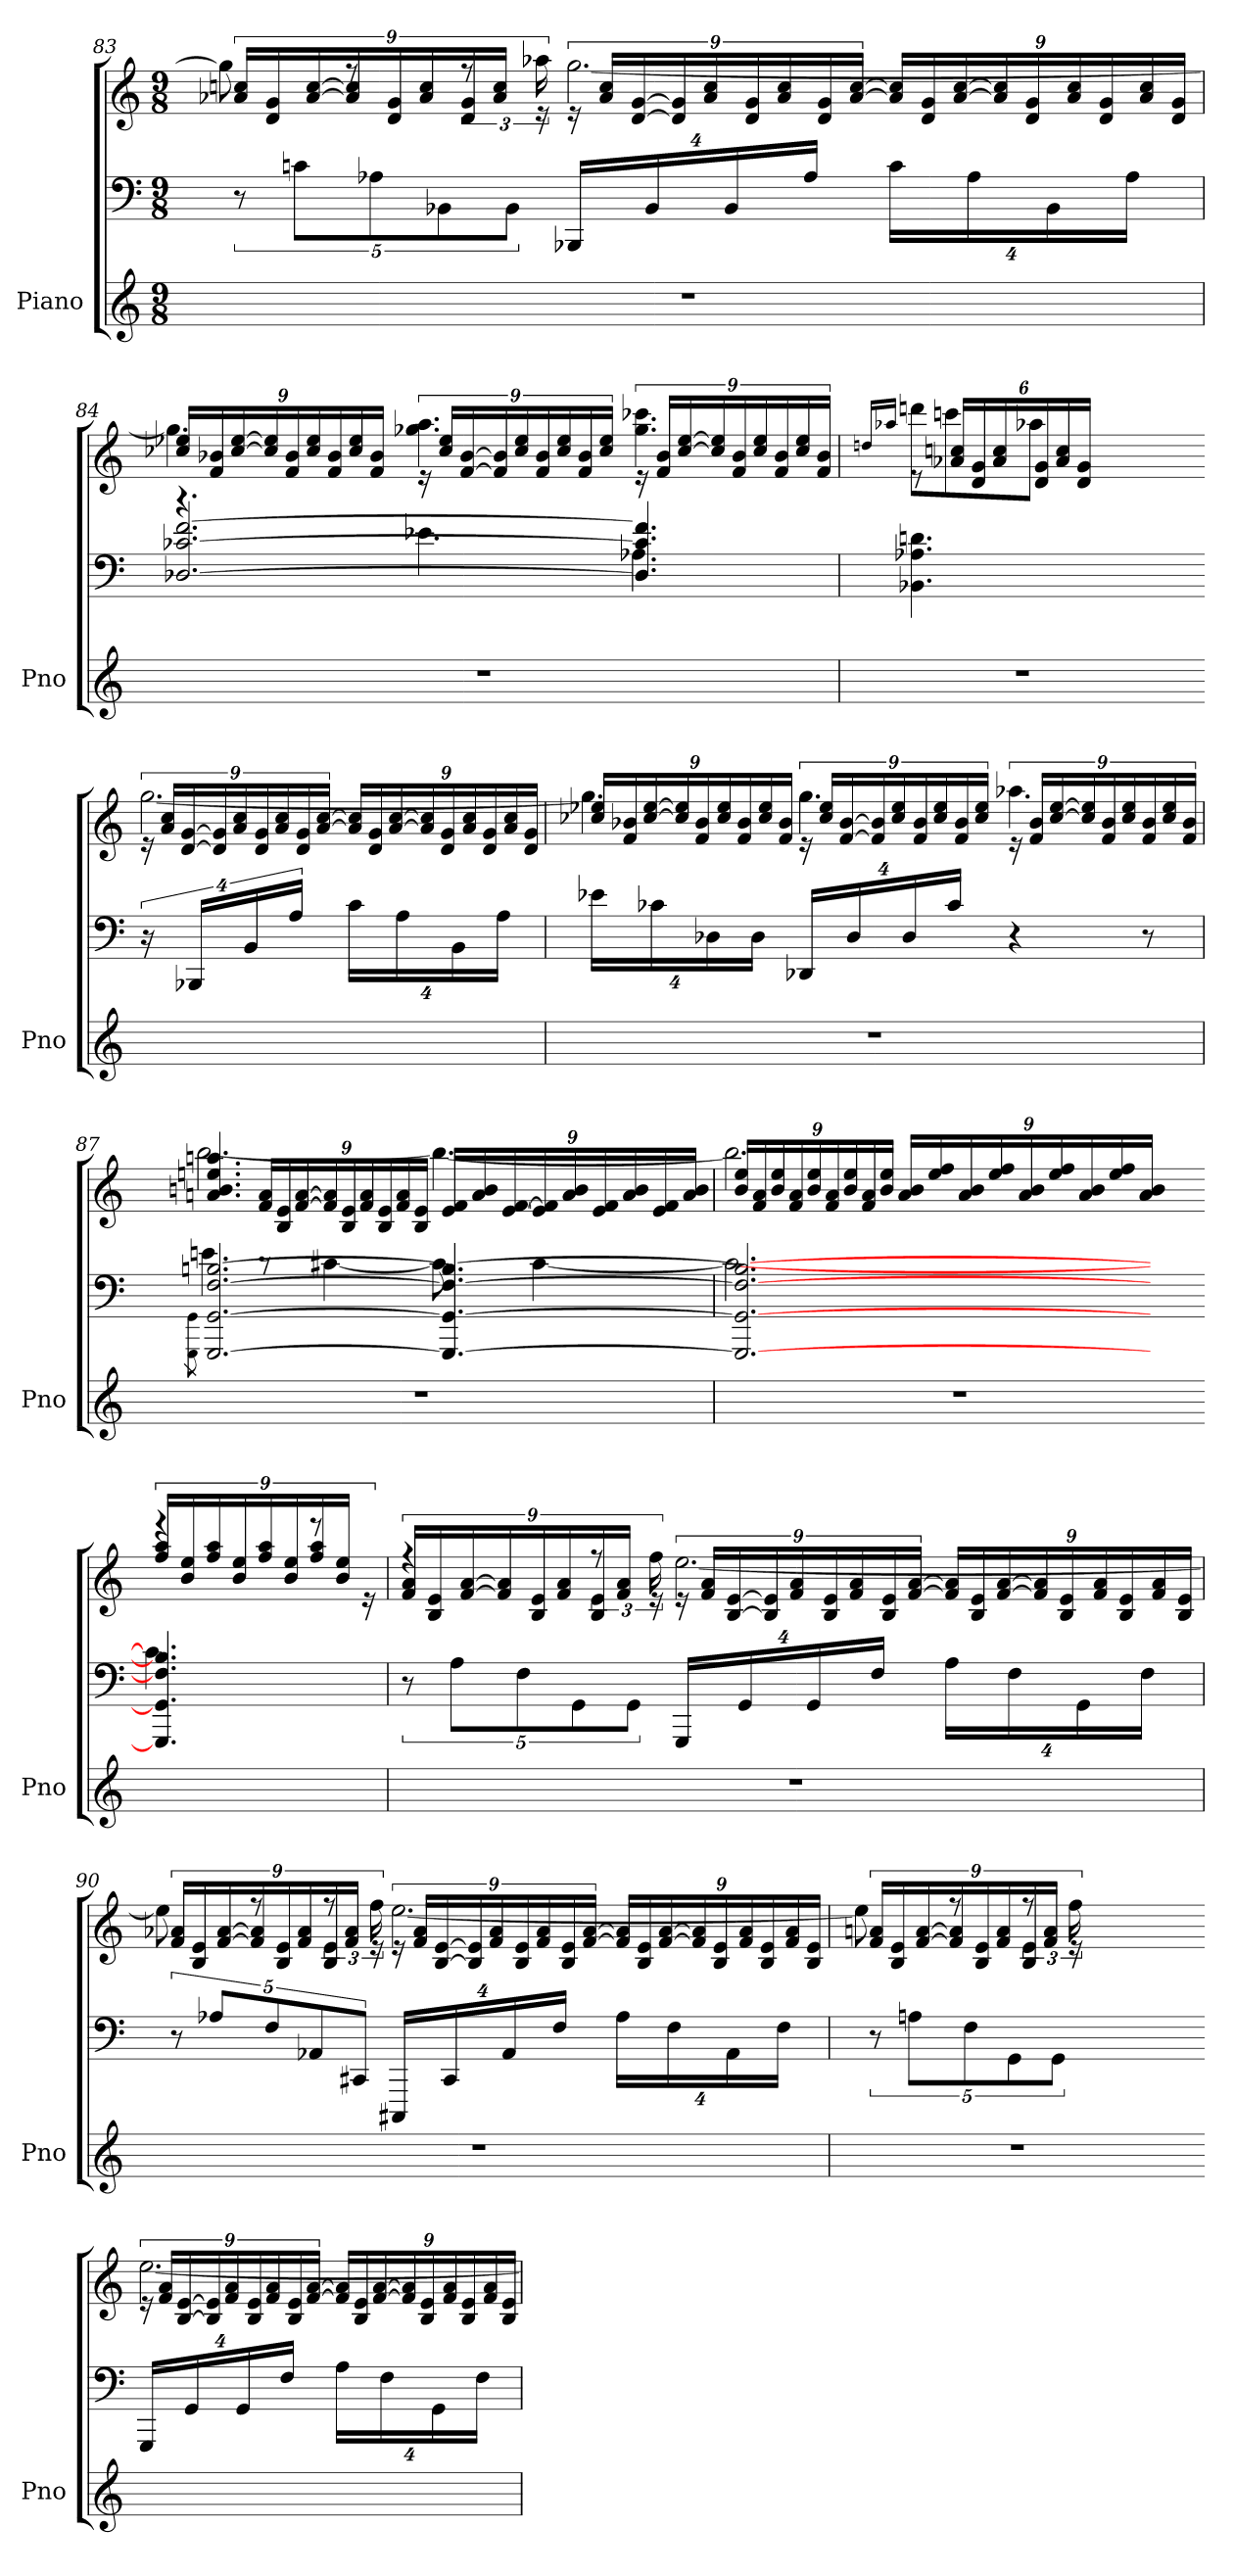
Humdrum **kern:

**kern	**kern	**kern
*part1	*part1	*part1
*staff3	*staff2	*staff1
*I"Piano	*	*
*I'Pno	*	*
*clefG2	*clefF4	*clefG2
*k[]	*k[]	*k[]
*M9/8	*M9/8	*M9/8
=83	=83	=83
*	*	*^
8%9r	40%3r	24a-X 24ccnLL	8gg]
.	.	24d 24g	.
.	40%3cnL	.	.
.	.	[24a- [24cc	.
.	.	24a-] 24cc]	8rff
.	40%3A-X	.	.
.	.	24d 24g	.
.	.	24a- 24cc	.
.	40%3BB-X	.	.
.	.	24d 24g	12rff
.	.	24a- 24ccJJ	.
.	40%3BB-J	.	.
.	.	24re	24aa-X
.	32%3BBB-X/LL	24re	[2.gg
.	.	24a- 24ccLL	.
.	.	[24d [24g	.
.	32%3BB-	.	.
.	.	24d] 24g]	.
.	.	24a- 24cc	.
.	32%3BB-	.	.
.	.	24d 24g	.
.	.	24a- 24cc	.
.	32%3A-JJ	.	.
.	.	24d 24g	.
.	.	[24a- [24ccJJ	.
.	32%3cLL	24a-] 24cc]LL	.
.	.	24d 24g	.
.	.	[24a- [24cc	.
.	32%3A-	.	.
.	.	24a-] 24cc]	.
.	.	24d 24g	.
.	32%3BB-	.	.
.	.	24a- 24cc	.
.	.	24d 24g	.
.	32%3A-JJ	.	.
.	.	24a- 24cc	.
.	.	24d 24gJJ	.
=84	=84	=84	=84
*	*^	*	*
8%9r	[2.D-X [2.c-X [2.f	4.rdd	24cc-X 24ee-XLL	4.gg]
.	.	.	24f 24b-X	.
.	.	.	[24cc- [24ee-	.
.	.	.	24cc-] 24ee-]	.
.	.	.	24f 24b-	.
.	.	.	24cc- 24ee-	.
.	.	.	24f 24b-	.
.	.	.	24cc- 24ee-	.
.	.	.	24f 24b-JJ	.
.	.	4.e-X	24re	4.gg-X 4.aa
.	.	.	24cc- 24ee-LL	.
.	.	.	[24f [24b-	.
.	.	.	24f] 24b-]	.
.	.	.	24cc- 24ee-	.
.	.	.	24f 24b-	.
.	.	.	24cc- 24ee-	.
.	.	.	24f 24b-	.
.	.	.	24cc- 24ee-JJ	.
.	4.D-] 4.c-] 4.f]	4.A-X	24re	4.gg- 4.ccc-X
.	.	.	24f 24b-LL	.
.	.	.	[24cc- [24ee-	.
.	.	.	24cc-] 24ee-]	.
.	.	.	24f 24b-	.
.	.	.	24cc- 24ee-	.
.	.	.	24f 24b-	.
.	.	.	24cc- 24ee-	.
.	.	.	24f 24b-JJ	.
*	*v	*v	*	*
=85	=85	=85	=85
.	.	.	16qddnLL
.	.	.	16qaa-XJJ
8%9r	4.BB-X 4.A-X 4.dn	8re	8dddnL
.	.	24a-X 24ccnLL	8cccn
.	.	24d 24g	.
.	.	24a- 24cc	.
.	.	24d 24g	8aa-XJ
.	.	24a- 24cc	.
.	.	24d 24gJJ	.
.	2.ryy	2.ryy	2.ryy
=-	=-	=-	=-
2.ryy	32%3r	24re	[2.gg
.	.	24a- 24ccLL	.
.	.	[24d [24g	.
.	32%3BBB-X/LL	.	.
.	.	24d] 24g]	.
.	.	24a- 24cc	.
.	32%3BB-	.	.
.	.	24d 24g	.
.	.	24a- 24cc	.
.	32%3A-JJ	.	.
.	.	24d 24g	.
.	.	[24a- [24ccJJ	.
.	32%3cLL	24a-] 24cc]LL	.
.	.	24d 24g	.
.	.	[24a- [24cc	.
.	32%3A-	.	.
.	.	24a-] 24cc]	.
.	.	24d 24g	.
.	32%3BB-	.	.
.	.	24a- 24cc	.
.	.	24d 24g	.
.	32%3A-JJ	.	.
.	.	24a- 24cc	.
.	.	24d 24gJJ	.
=86	=86	=86	=86
8%9r	32%3e-XLL	24cc-X 24ee-XLL	4.gg]
.	.	24f 24b-X	.
.	.	[24cc- [24ee-	.
.	32%3c-X	.	.
.	.	24cc-] 24ee-]	.
.	.	24f 24b-	.
.	32%3D-X	.	.
.	.	24cc- 24ee-	.
.	.	24f 24b-	.
.	32%3D-JJ	.	.
.	.	24cc- 24ee-	.
.	.	24f 24b-JJ	.
.	32%3DD-X/LL	24re	4.gg
.	.	24cc- 24ee-LL	.
.	.	[24f [24b-	.
.	32%3D-	.	.
.	.	24f] 24b-]	.
.	.	24cc- 24ee-	.
.	32%3D-	.	.
.	.	24f 24b-	.
.	.	24cc- 24ee-	.
.	32%3c-JJ	.	.
.	.	24f 24b-	.
.	.	24cc- 24ee-JJ	.
.	4r	24re	4.aa-X
.	.	24f 24b-LL	.
.	.	[24cc- [24ee-	.
.	.	24cc-] 24ee-]	.
.	.	24f 24b-	.
.	.	24cc- 24ee-	.
.	8r	24f 24b-	.
.	.	24cc- 24ee-	.
.	.	24f 24b-JJ	.
=87	=87	=87	=87
.	8qGGG\ 8qGG\	.	.
*	*^	*	*
8%9r	2.GGG_ 2.GG_ [2.F [2.Bn	4.en	4.an 4.bn 4.een 4.aan	[2.bb
.	.	8rc	24f 24aLL	.
.	.	.	24B 24e	.
.	.	.	[24f [24a	.
.	.	[4c#X	24f] 24a]	.
.	.	.	24B 24e	.
.	.	.	24f 24a	.
.	.	.	24B 24e	.
.	.	.	24f 24a	.
.	.	.	24B 24eJJ	.
.	4.GGG_ 4.GG_ 4.F_ 4.B_	8c#]	24e 24fLL	4.bb_
.	.	.	24a 24b	.
.	.	.	[24e [24f	.
.	.	[4c#	24e] 24f]	.
.	.	.	24a 24b	.
.	.	.	24e 24f	.
.	.	.	24a 24b	.
.	.	.	24e 24f	.
.	.	.	24a 24bJJ	.
=88	=88	=88	=88	=88
8%9r	2.GGG_ 2.GG_ 2.F_ 2.B_	2.c#_	24b 24eeLL	2.bb]
.	.	.	24f 24a	.
.	.	.	24b 24ee	.
.	.	.	24f 24a	.
.	.	.	24b 24ee	.
.	.	.	24f 24a	.
.	.	.	24b 24ee	.
.	.	.	24f 24a	.
.	.	.	24b 24eeJJ	.
.	.	.	24a 24bLL	.
.	.	.	24ee 24ff	.
.	.	.	24a 24b	.
.	.	.	24ee 24ff	.
.	.	.	24a 24b	.
.	.	.	24ee 24ff	.
.	.	.	24a 24b	.
.	.	.	24ee 24ff	.
.	.	.	24a 24bJJ	.
.	4.ryy	4.ryy	4.ryy	4.ryy
=-	=-	=-	=-	=-
4.ryy	4.GGG] 4.GG] 4.F] 4.B]	4.c#]	24ff 24aaLL	4reee
.	.	.	24b 24ee	.
.	.	.	24ff 24aa	.
.	.	.	24b 24ee	.
.	.	.	24ff 24aa	.
.	.	.	24b 24ee	.
.	.	.	24ff 24aa	8reee
.	.	.	24b 24eeJJ	.
.	.	.	24re	.
*	*v	*v	*	*
=89	=89	=89	=89
8%9r	40%3r	24f 24aLL	4rff
.	.	24B 24e	.
.	40%3AL	.	.
.	.	[24f [24a	.
.	.	24f] 24a]	.
.	40%3F	.	.
.	.	24B 24e	.
.	.	24f 24a	.
.	40%3GG	.	.
.	.	24B 24e	12rff
.	.	24f 24aJJ	.
.	40%3GGJ	.	.
.	.	24re	24ff
.	32%3GGG/LL	24re	[2.ee
.	.	24f 24aLL	.
.	.	[24B [24e	.
.	32%3GG	.	.
.	.	24B] 24e]	.
.	.	24f 24a	.
.	32%3GG	.	.
.	.	24B 24e	.
.	.	24f 24a	.
.	32%3FJJ	.	.
.	.	24B 24e	.
.	.	[24f [24aJJ	.
.	32%3ALL	24f] 24a]LL	.
.	.	24B 24e	.
.	.	[24f [24a	.
.	32%3F	.	.
.	.	24f] 24a]	.
.	.	24B 24e	.
.	32%3GG	.	.
.	.	24f 24a	.
.	.	24B 24e	.
.	32%3FJJ	.	.
.	.	24f 24a	.
.	.	24B 24eJJ	.
=90	=90	=90	=90
8%9r	40%3r	24f 24a-XLL	8ee]
.	.	24B 24e	.
.	40%3A-X/L	.	.
.	.	[24f [24a-	.
.	.	24f] 24a-]	8rff
.	40%3F	.	.
.	.	24B 24e	.
.	.	24f 24a-	.
.	40%3AA-X	.	.
.	.	24B 24e	12rff
.	.	24f 24a-JJ	.
.	40%3CC#XJ	.	.
.	.	24re	24ff
.	32%3CCC#X/LL	24re	[2.ee
.	.	24f 24a-LL	.
.	.	[24B [24e	.
.	32%3CC#	.	.
.	.	24B] 24e]	.
.	.	24f 24a-	.
.	32%3AA-	.	.
.	.	24B 24e	.
.	.	24f 24a-	.
.	32%3FJJ	.	.
.	.	24B 24e	.
.	.	[24f [24a-JJ	.
.	32%3A-LL	24f] 24a-]LL	.
.	.	24B 24e	.
.	.	[24f [24a-	.
.	32%3F	.	.
.	.	24f] 24a-]	.
.	.	24B 24e	.
.	32%3AA-	.	.
.	.	24f 24a-	.
.	.	24B 24e	.
.	32%3FJJ	.	.
.	.	24f 24a-	.
.	.	24B 24eJJ	.
=91	=91	=91	=91
8%9r	40%3r	24f 24anLL	8ee]
.	.	24B 24e	.
.	40%3AnL	.	.
.	.	[24f [24a	.
.	.	24f] 24a]	8rff
.	40%3F	.	.
.	.	24B 24e	.
.	.	24f 24a	.
.	40%3GG	.	.
.	.	24B 24e	12rff
.	.	24f 24aJJ	.
.	40%3GGJ	.	.
.	.	24re	24ff
.	2.ryy	2.ryy	2.ryy
=-	=-	=-	=-
2.ryy	32%3GGG/LL	24re	[2.ee
.	.	24f 24aLL	.
.	.	[24B [24e	.
.	32%3GG	.	.
.	.	24B] 24e]	.
.	.	24f 24a	.
.	32%3GG	.	.
.	.	24B 24e	.
.	.	24f 24a	.
.	32%3FJJ	.	.
.	.	24B 24e	.
.	.	[24f [24aJJ	.
.	32%3ALL	24f] 24a]LL	.
.	.	24B 24e	.
.	.	[24f [24a	.
.	32%3F	.	.
.	.	24f] 24a]	.
.	.	24B 24e	.
.	32%3GG	.	.
.	.	24f 24a	.
.	.	24B 24e	.
.	32%3FJJ	.	.
.	.	24f 24a	.
.	.	24B 24eJJ	.
*	*	*v	*v
=	=	=
*-	*-	*-
